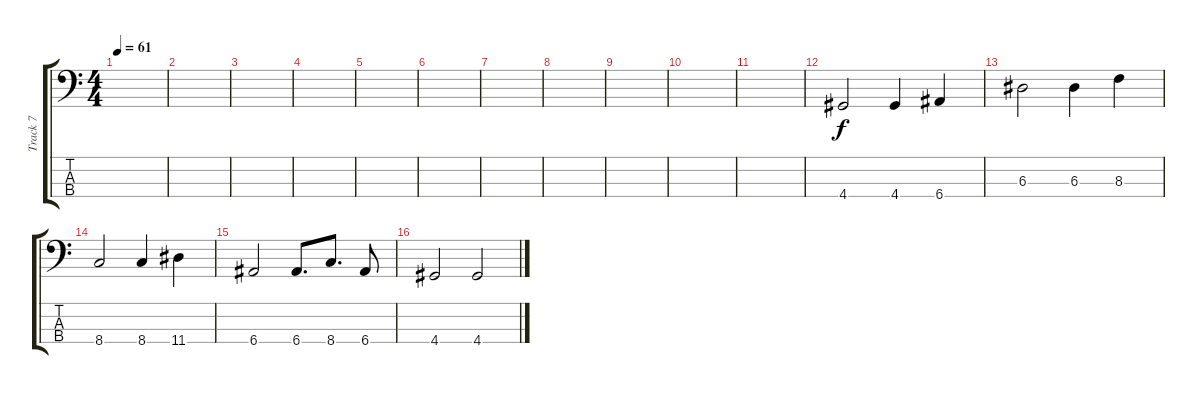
\track ("Track 7" "Track 7") {instrument electricbassfinger}
\staff {score tabs}
\tuning (G2 D2 A1 E1) {hide}
\ts (4 4)
\tempo 61
\clef f4
\ks c
|
|
|
|
|
|
|
|
|
|
|
4.4.2 4.4.4 6.4.4 |
6.3.2 6.3.4 8.3.4 |
8.4.2 8.4.4 11.4.4 |
6.4.2 6.4.8{d} 8.4.8{d} 6.4.8 |
4.4.2 4.4.2
